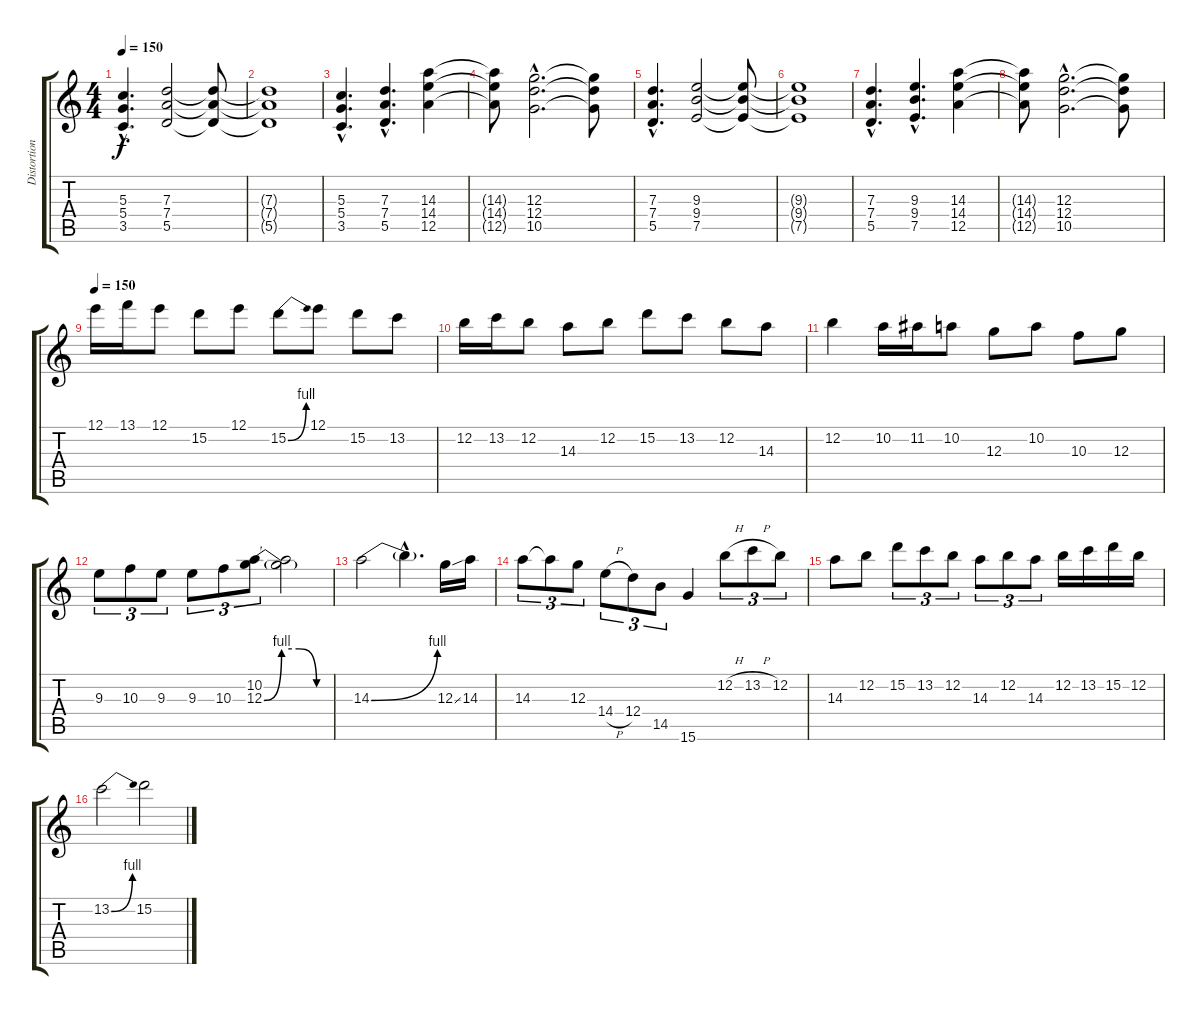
\track ("Distortion Guitar 1" "Distortion") {instrument distortionguitar}
\staff {score tabs}
\tuning (E4 B3 G3 D3 A2 E2) {hide}
\ts (4 4)
\tempo 150
\clef g2
\ks c
(5.3{hac} 5.4{hac} 3.5{hac}).4{d dy f} (7.3 7.4 5.5).2 (7.3{t} 7.4{t} 5.5{t}).8 |
(7.3{t} 7.4{t} 5.5{t}).1 |
(5.3{hac} 5.4{hac} 3.5{hac}).4{d} (7.3{hac} 7.4{hac} 5.5{hac}).4{d} (14.3 14.4 12.5).4 |
(14.3{t} 14.4{t} 12.5{t}).8 (12.3{hac} 12.4{hac} 10.5{hac}).2{d} (12.3{t} 12.4{t} 10.5{t}).8 |
(7.3{hac} 7.4{hac} 5.5{hac}).4{d} (9.3 9.4 7.5).2 (9.3{t} 9.4{t} 7.5{t}).8 |
(9.3{t} 9.4{t} 7.5{t}).1 |
(7.3{hac} 7.4{hac} 5.5{hac}).4{d} (9.3{hac} 9.4{hac} 7.5{hac}).4{d} (14.3 14.4 12.5).4 |
(14.3{t} 14.4{t} 12.5{t}).8 (12.3{hac} 12.4{hac} 10.5{hac}).2{d} (12.3{t} 12.4{t} 10.5{t}).8 |
\tempo 150
12.1.16 13.1.16 12.1.8 15.2.8 12.1.8 15.2{be (bend 0 0 60 4)}.8 12.1.8 15.2.8 13.2.8 |
12.2.16 13.2.16 12.2.8 14.3.8 12.2.8 15.2.8 13.2.8 12.2.8 14.3.8 |
12.2.4 10.2.16 11.2.16 10.2.8 12.3.8 10.2.8 10.3.8 12.3.8 |
9.3.8{tu (3 2)} 10.3.8{tu (3 2)} 9.3.8{tu (3 2)} 9.3.8{tu (3 2)} 10.3.8{tu (3 2)} (10.2 12.3{be (custom 0 0 15 4 30 4 45 0 60 0)}).8{tu (3 2)} (10.2{t} 12.3{t}).2 |
14.3{be (bend 0 0 60 4)}.2 14.3{hac t}.4{d} 12.3{ss}.16 14.3.16 |
14.3.8{tu (3 2)} 14.3{t}.8{tu (3 2)} 12.3.8{tu (3 2)} 14.4{h}.8{tu (3 2)} 12.4.8{tu (3 2)} 14.5.8{tu (3 2)} 15.6.4 12.2{h}.8{tu (3 2)} 13.2{h}.8{tu (3 2)} 12.2.8{tu (3 2)} |
14.3.8 12.2.8 15.2.8{tu (3 2)} 13.2.8{tu (3 2)} 12.2.8{tu (3 2)} 14.3.8{tu (3 2)} 12.2.8{tu (3 2)} 14.3.8{tu (3 2)} 12.2.16 13.2.16 15.2.16 12.2.16 |
13.2{be (bend 0 0 60 4)}.2 15.2.2
